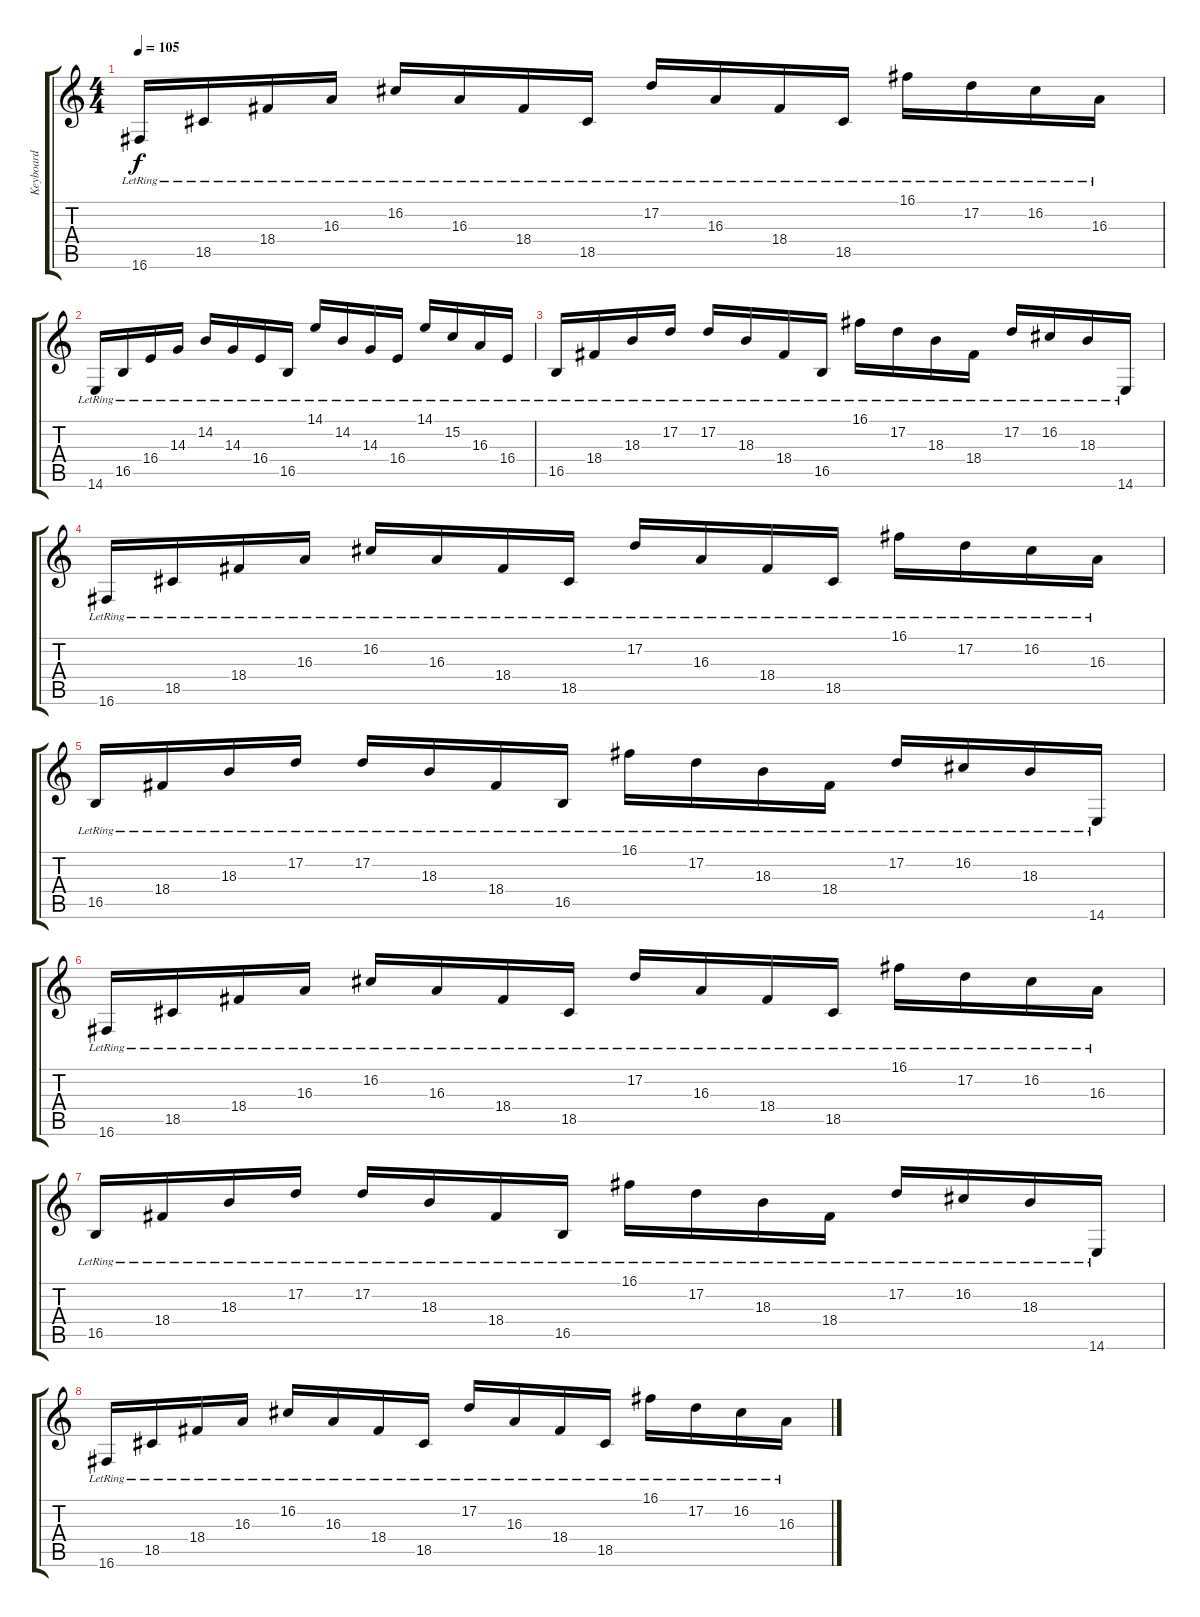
\track ("Keyboard" "Keyboard") {instrument musicbox}
\staff {score tabs}
\tuning (D4 A3 F3 C3 G2 D2) {hide}
\ts (4 4)
\tempo 105
\clef g2
\ks c
16.6{lr}.16{dy f} 18.5{lr}.16 18.4{lr}.16 16.3{lr}.16 16.2{lr}.16 16.3{lr}.16 18.4{lr}.16 18.5{lr}.16 17.2{lr}.16 16.3{lr}.16 18.4{lr}.16 18.5{lr}.16 16.1{lr}.16 17.2{lr}.16 16.2{lr}.16 16.3{lr}.16 |
14.6{lr}.16 16.5{lr}.16 16.4{lr}.16 14.3{lr}.16 14.2{lr}.16 14.3{lr}.16 16.4{lr}.16 16.5{lr}.16 14.1{lr}.16 14.2{lr}.16 14.3{lr}.16 16.4{lr}.16 14.1{lr}.16 15.2{lr}.16 16.3{lr}.16 16.4{lr}.16 |
16.5{lr}.16 18.4{lr}.16 18.3{lr}.16 17.2{lr}.16 17.2{lr}.16 18.3{lr}.16 18.4{lr}.16 16.5{lr}.16 16.1{lr}.16 17.2{lr}.16 18.3{lr}.16 18.4{lr}.16 17.2{lr}.16 16.2{lr}.16 18.3{lr}.16 14.6{lr}.16 |
16.6{lr}.16 18.5{lr}.16 18.4{lr}.16 16.3{lr}.16 16.2{lr}.16 16.3{lr}.16 18.4{lr}.16 18.5{lr}.16 17.2{lr}.16 16.3{lr}.16 18.4{lr}.16 18.5{lr}.16 16.1{lr}.16 17.2{lr}.16 16.2{lr}.16 16.3{lr}.16 |
16.5{lr}.16 18.4{lr}.16 18.3{lr}.16 17.2{lr}.16 17.2{lr}.16 18.3{lr}.16 18.4{lr}.16 16.5{lr}.16 16.1{lr}.16 17.2{lr}.16 18.3{lr}.16 18.4{lr}.16 17.2{lr}.16 16.2{lr}.16 18.3{lr}.16 14.6{lr}.16 |
16.6{lr}.16 18.5{lr}.16 18.4{lr}.16 16.3{lr}.16 16.2{lr}.16 16.3{lr}.16 18.4{lr}.16 18.5{lr}.16 17.2{lr}.16 16.3{lr}.16 18.4{lr}.16 18.5{lr}.16 16.1{lr}.16 17.2{lr}.16 16.2{lr}.16 16.3{lr}.16 |
16.5{lr}.16 18.4{lr}.16 18.3{lr}.16 17.2{lr}.16 17.2{lr}.16 18.3{lr}.16 18.4{lr}.16 16.5{lr}.16 16.1{lr}.16 17.2{lr}.16 18.3{lr}.16 18.4{lr}.16 17.2{lr}.16 16.2{lr}.16 18.3{lr}.16 14.6{lr}.16 |
16.6{lr}.16 18.5{lr}.16 18.4{lr}.16 16.3{lr}.16 16.2{lr}.16 16.3{lr}.16 18.4{lr}.16 18.5{lr}.16 17.2{lr}.16 16.3{lr}.16 18.4{lr}.16 18.5{lr}.16 16.1{lr}.16 17.2{lr}.16 16.2{lr}.16 16.3{lr}.16
